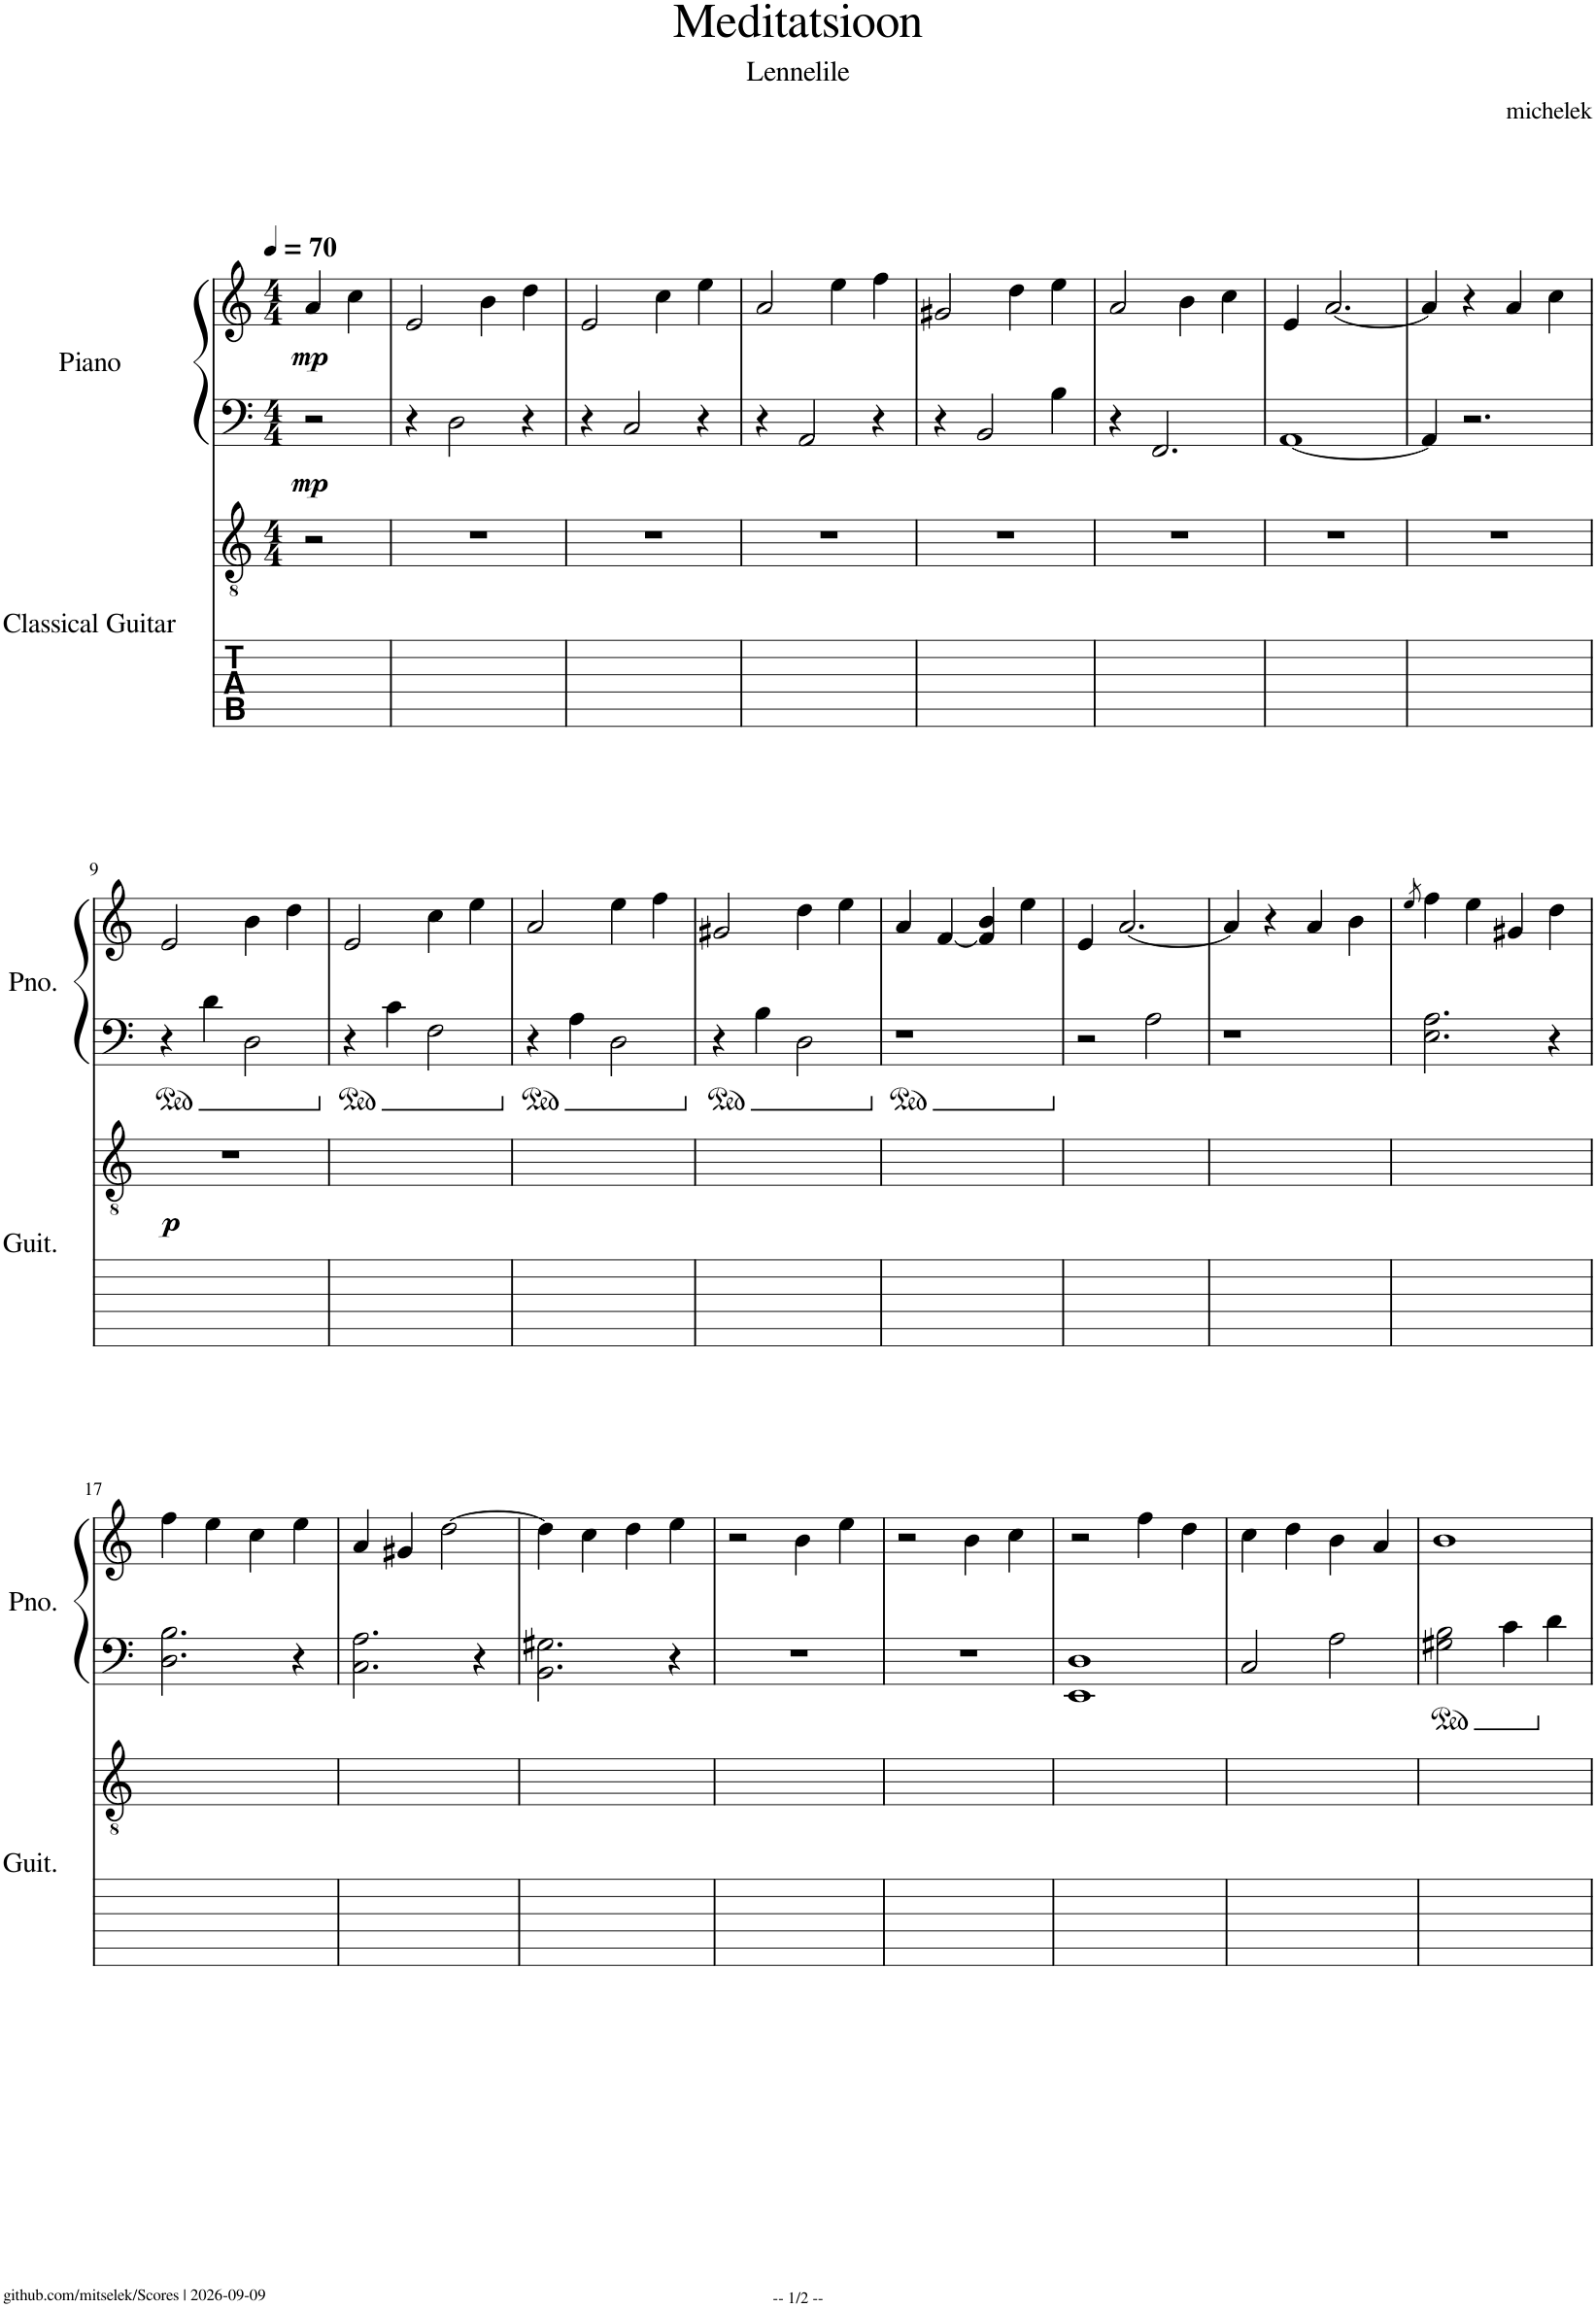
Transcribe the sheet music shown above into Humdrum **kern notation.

**kern	**kern	**dynam	**kern	**dynam	**kern	**kern	**dynam	**kern	**kern	**kern	**kern
*part7	*part7	*part7	*part6	*part6	*part5	*part5	*part5	*part4	*part3	*part2	*part1
*staff9	*staff8	*staff8/9	*staff7	*staff7	*staff6	*staff5	*staff5/6	*staff4	*staff3	*staff2	*staff1
*I"Classical Guitar	*	*	*I"Flute	*	*I"Piano	*	*	*I"Bass	*I"Tenor	*I"Alto	*I"Soprano
*I'Guit.	*	*	*I'Fl.	*	*I'Pno.	*	*	*I'B.	*I'T.	*I'A.	*I'S.
*stria6	*	*	*stria5	*	*	*	*	*stria5	*stria5	*stria5	*stria5
*	*clefGv2	*	*clefG2	*	*clefF4	*clefG2	*	*clefF4	*clefGv2	*clefG2	*clefG2
*k[]	*k[]	*	*k[]	*	*k[]	*k[]	*	*k[]	*k[]	*k[]	*k[]
*	*M4/4	*	*M4/4	*	*M4/4	*M4/4	*	*M4/4	*M4/4	*M4/4	*M4/4
*MM70	*MM70	*	*MM70	*	*MM70	*MM70	*	*MM70	*MM70	*MM70	*MM70
=1	=1	=1	=1	=1	=1	=1	=1	=1	=1	=1	=1
!	!	!	!	!LO:DY:b	!	!	!LO:DY:b=2	!	!	!	!
!	!	!	!	!	!	!	!LO:DY:n=1:b	!	!	!	!
2ryy	2r	.	4a	mp	2r	4a/	mp mp	2r	2r	2r	2r
.	.	.	4cc	.	.	4cc\	.	.	.	.	.
=2	=2	=2	=2	=2	=2	=2	=2	=2	=2	=2	=2
1ryy	1r	.	2e	.	4r	2e/	.	4r	1r	1r	1r
.	.	.	.	.	2D\	.	.	2D	.	.	.
.	.	.	4b	.	.	4b\	.	.	.	.	.
.	.	.	4dd	.	4r	4dd\	.	4r	.	.	.
=3	=3	=3	=3	=3	=3	=3	=3	=3	=3	=3	=3
1ryy	1r	.	2e	.	4r	2e/	.	4r	1r	1r	1r
.	.	.	.	.	2C/	.	.	2C	.	.	.
.	.	.	4cc	.	.	4cc\	.	.	.	.	.
.	.	.	4ee	.	4r	4ee\	.	4r	.	.	.
=4	=4	=4	=4	=4	=4	=4	=4	=4	=4	=4	=4
1ryy	1r	.	2a	.	4r	2a/	.	4r	1r	1r	1r
.	.	.	.	.	2AA/	.	.	2AA	.	.	.
.	.	.	4ee	.	.	4ee\	.	.	.	.	.
.	.	.	4ff	.	4r	4ff\	.	4r	.	.	.
=5	=5	=5	=5	=5	=5	=5	=5	=5	=5	=5	=5
1ryy	1r	.	2g#X	.	4r	2g#X/	.	4r	1r	1r	1r
.	.	.	.	.	2BB/	.	.	2BB	.	.	.
.	.	.	4dd	.	.	4dd\	.	.	.	.	.
.	.	.	4ee	.	4B\	4ee\	.	4B	.	.	.
=6	=6	=6	=6	=6	=6	=6	=6	=6	=6	=6	=6
1ryy	1r	.	2a	.	4r	2a/	.	4r	1r	1r	1r
.	.	.	.	.	2.FF/	.	.	2.FF	.	.	.
.	.	.	4b	.	.	4b\	.	.	.	.	.
.	.	.	4cc	.	.	4cc\	.	.	.	.	.
=7	=7	=7	=7	=7	=7	=7	=7	=7	=7	=7	=7
1ryy	1r	.	4e	.	[1AA	4e/	.	[1AA	1r	1r	1r
.	.	.	[2.a	.	.	[2.a/	.	.	.	.	.
=8	=8	=8	=8	=8	=8	=8	=8	=8	=8	=8	=8
1ryy	1r	.	4a]	.	4AA/]	4a/]	.	4AA]	1r	1r	1r
!	!	!	!	!	!	!	!	!LO:N:vis=2	!	!	!
.	.	.	4r	.	2.r	4r	.	2.r	.	.	.
.	.	.	4a	.	.	4a/	.	.	.	.	.
.	.	.	4cc	.	.	4cc\	.	.	.	.	.
!!LO:LB:g=z
=9	=9	=9	=9	=9	=9	=9	=9	=9	=9	=9	=9
!	!	!LO:DY:b	!	!	!	!	!	!	!	!	!
1r	1r	p	2e	.	4r	2e/	.	2r	1r	1r	4r
.	.	.	.	.	4d\	.	.	.	.	.	2dd
.	.	.	4b	.	2D\	4b\	.	2D	.	.	.
.	.	.	4dd	.	.	4dd\	.	.	.	.	4r
=10	=10	=10	=10	=10	=10	=10	=10	=10	=10	=10	=10
1r	1r	.	2e	.	4r	2e/	.	2r	1r	4r	1r
.	.	.	.	.	4c\	.	.	.	.	2cc	.
.	.	.	4cc	.	2F\	4cc\	.	2F	.	.	.
.	.	.	4ee	.	.	4ee\	.	.	.	4r	.
=11	=11	=11	=11	=11	=11	=11	=11	=11	=11	=11	=11
1r	1r	.	2a	.	4r	2a/	.	4E	1r	4r	1r
.	.	.	.	.	4A\	.	.	4r	.	2a	.
.	.	.	4ee	.	2D\	4ee\	.	2D	.	.	.
.	.	.	4ff	.	.	4ff\	.	.	.	4r	.
=12	=12	=12	=12	=12	=12	=12	=12	=12	=12	=12	=12
1r	1r	.	2g#X	.	4r	2g#X/	.	2r	1r	4r	1r
.	.	.	.	.	4B\	.	.	.	.	2b	.
.	.	.	4dd	.	2D\	4dd\	.	2D	.	.	.
.	.	.	4ee	.	.	4ee\	.	.	.	4r	.
=13	=13	=13	=13	=13	=13	=13	=13	=13	=13	=13	=13
1r	1r	.	2a	.	1r	4a/	.	4C	1r	4r	1r
.	.	.	.	.	.	[4f/	.	4r	.	2.f	.
.	.	.	4b	.	.	4f/] 4b/	.	2FF	.	.	.
.	.	.	4ee	.	.	4ee\	.	.	.	.	.
=14	=14	=14	=14	=14	=14	=14	=14	=14	=14	=14	=14
1r	1r	.	4e	.	2r	4e/	.	1AA	1r	1a	1r
.	.	.	2.a	.	.	[2.a/	.	.	.	.	.
.	.	.	.	.	2A\	.	.	.	.	.	.
=15	=15	=15	=15	=15	=15	=15	=15	=15	=15	=15	=15
1r	1r	.	1r	.	1r	4a/]	.	1r	1r	1r	2r
.	.	.	.	.	.	4r	.	.	.	.	.
.	.	.	.	.	.	4a/	.	.	.	.	4a
.	.	.	.	.	.	4b\	.	.	.	.	4b
=16	=16	=16	=16	=16	=16	=16	=16	=16	=16	=16	=16
.	.	.	.	.	.	8qee/	.	.	.	.	.
1r	1r	.	1r	.	2.E\ 2.A\	4ff\	.	1r	2.e	2.a	4ff
.	.	.	.	.	.	4ee\	.	.	.	.	4ee
.	.	.	.	.	.	4g#X/	.	.	.	.	4g#X
.	.	.	.	.	4r	4dd\	.	.	4r	4r	4dd
!!LO:LB:g=z
=17	=17	=17	=17	=17	=17	=17	=17	=17	=17	=17	=17
1r	1r	.	1r	.	2.D\ 2.B\	4ff\	.	1r	2.d	2.b	4ff
.	.	.	.	.	.	4ee\	.	.	.	.	4ee
.	.	.	.	.	.	4cc\	.	.	.	.	4cc
.	.	.	.	.	4r	4ee\	.	.	4r	4r	4ee
=18	=18	=18	=18	=18	=18	=18	=18	=18	=18	=18	=18
1r	1r	.	1r	.	2.C\ 2.A\	4a/	.	1r	2.c	2.a	4a
.	.	.	.	.	.	4g#X/	.	.	.	.	4g#X
.	.	.	.	.	.	[2dd\	.	.	.	.	[2dd
.	.	.	.	.	4r	.	.	.	4r	4r	.
=19	=19	=19	=19	=19	=19	=19	=19	=19	=19	=19	=19
1r	1r	.	1r	.	2.BB\ 2.G#X\	4dd\]	.	1r	2.B	2.g#X	4dd]
.	.	.	.	.	.	4cc\	.	.	.	.	4cc
.	.	.	.	.	.	4dd\	.	.	.	.	4dd
.	.	.	.	.	4r	4ee\	.	.	4r	4r	4ee
=20	=20	=20	=20	=20	=20	=20	=20	=20	=20	=20	=20
1r	1r	.	1r	.	1r	2r	.	2.GG#X	2.d	2.a	2r
.	.	.	.	.	.	4b\	.	.	.	.	4b
.	.	.	.	.	.	4ee\	.	4r	4r	4r	4ee
=21	=21	=21	=21	=21	=21	=21	=21	=21	=21	=21	=21
1r	1r	.	2r	.	1r	2r	.	1FF	1c	4e	1r
.	.	.	.	.	.	.	.	.	.	4a	.
.	.	.	4b	.	.	4b\	.	.	.	2r	.
.	.	.	4cc	.	.	4cc\	.	.	.	.	.
=22	=22	=22	=22	=22	=22	=22	=22	=22	=22	=22	=22
.	.	.	8qb	.	.	.	.	.	.	.	.
.	.	.	8qdd	.	.	.	.	.	.	.	.
1r	1r	.	2ee	.	1EE 1D	2r	.	1EE 1D	1B	1r	1r
.	.	.	4ff	.	.	4ff\	.	.	.	.	.
.	.	.	4dd	.	.	4dd\	.	.	.	.	.
=23	=23	=23	=23	=23	=23	=23	=23	=23	=23	=23	=23
1r	1r	.	4cc	.	2C/	4cc\	.	1C	1A	1r	1r
.	.	.	4dd	.	.	4dd\	.	.	.	.	.
.	.	.	4b	.	2A\	4b\	.	.	.	.	.
.	.	.	4a	.	.	4a/	.	.	.	.	.
=24	=24	=24	=24	=24	=24	=24	=24	=24	=24	=24	=24
1r	1r	.	1b	.	2G#X\ 2B\	1b	.	1G#X	1B	2r	2r
.	.	.	.	.	4c\	.	.	.	.	4cc	2r
.	.	.	.	.	4d\	.	.	.	.	4dd	.
=	=	=	=	=	=	=	=	=	=	=	=
*-	*-	*-	*-	*-	*-	*-	*-	*-	*-	*-	*-
